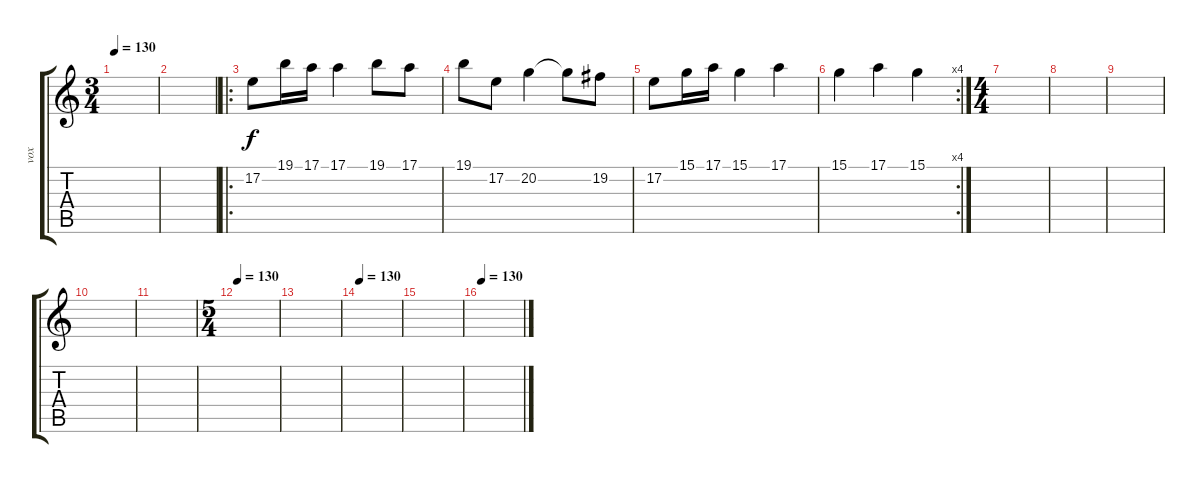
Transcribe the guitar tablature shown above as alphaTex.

\track ("vox" "vox") {instrument blownbottle}
\staff {score tabs}
\tuning (E4 B3 G3 D3 A2 E2) {hide}
\ts (3 4)
\tempo 130
\clef g2
\ks c
|
|
\ro
17.2.8 19.1.16 17.1.16 17.1.4 19.1.8 17.1.8 |
19.1.8 17.2.8 20.2.4 20.2{t}.8 19.2.8 |
17.2.8 15.1.16 17.1.16 15.1.4 17.1.4 |
\rc 4
15.1.4 17.1.4 15.1.4 |
\ts (4 4)
|
|
|
|
|
\ts (5 4)
\tempo 130
|
|
\tempo 130
|
|
\tempo 130
